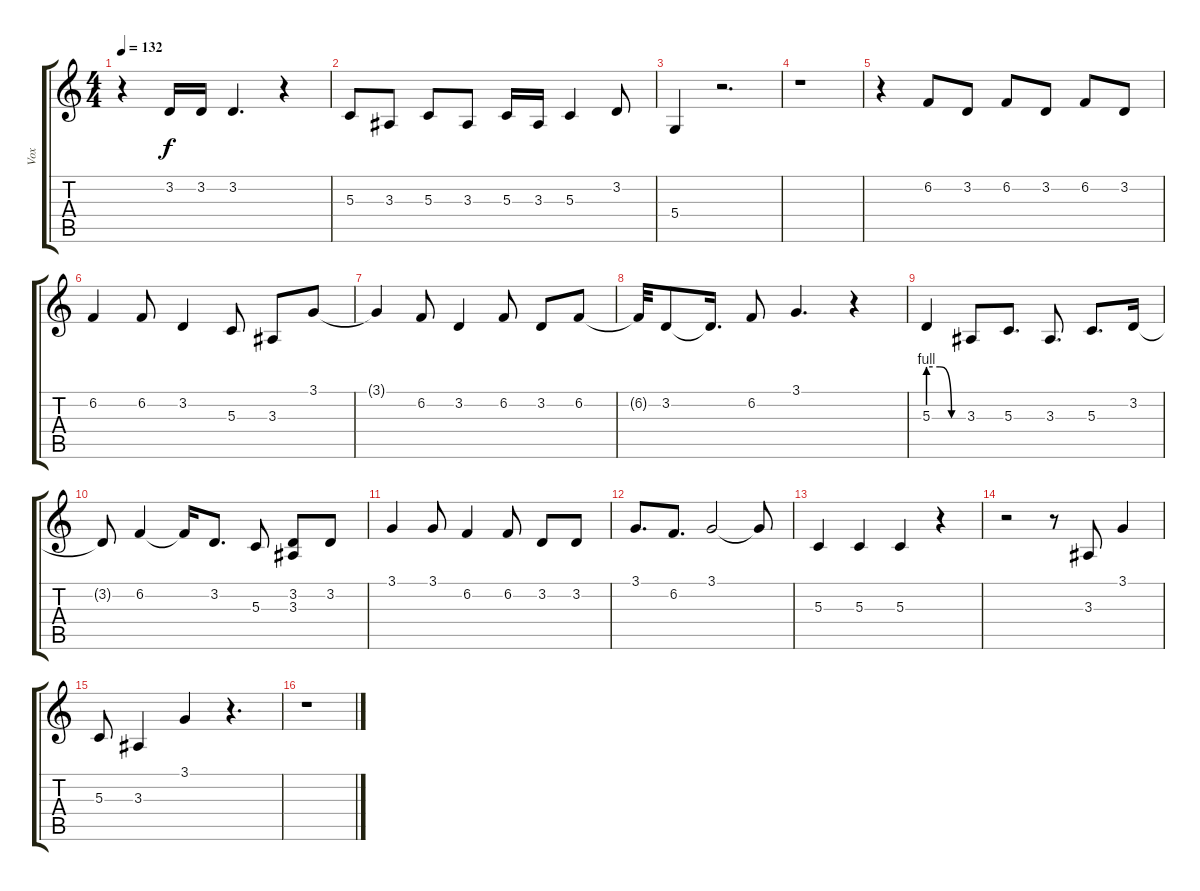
\track ("Vox" "Vox") {instrument tenorsax}
\staff {score tabs}
\tuning (E4 B3 G3 D3 A2 E2) {hide}
\ts (4 4)
\tempo 132
\clef g2
\ks c
r.4{dy f} 3.2.16{instrument tenorsax} 3.2.16 3.2.4{d} r.4 |
5.3.8 3.3.8 5.3.8 3.3.8 5.3.16 3.3.16 5.3.4 3.2.8 |
5.4.4 r.2{d} |
r.1 |
r.4 6.2.8 3.2.8 6.2.8 3.2.8 6.2.8 3.2.8 |
6.2.4 6.2.8 3.2.4 5.3.8 3.3.8 3.1.8{instrument altosax} |
3.1{t}.4 6.2.8 3.2.4 6.2.8 3.2.8 6.2.8 |
6.2{t}.32 3.2.8 3.2{t}.16{d} 6.2.8 3.1.4{d} r.4 |
5.3{be (custom 0 4 20 4 40 0 60 0)}.4{instrument tenorsax} 3.3.8 5.3.8{d} 3.3.8{d} 5.3.8{d} 3.2.16 |
3.2{t}.8 6.2.4 6.2{t}.16 3.2.8{d} 5.3.8 (3.2 3.3).8{instrument altosax} 3.2.8 |
3.1.4 3.1.8 6.2.4 6.2.8 3.2.8 3.2.8 |
3.1.8{d} 6.2.8{d} 3.1.2 3.1{t}.8 |
5.3.4{instrument tenorsax} 5.3.4 5.3.4 r.4 |
r.2 r.8 3.3.8{instrument altosax} 3.1.4 |
5.3.8 3.3.4 3.1.4 r.4{d} |
r.1
